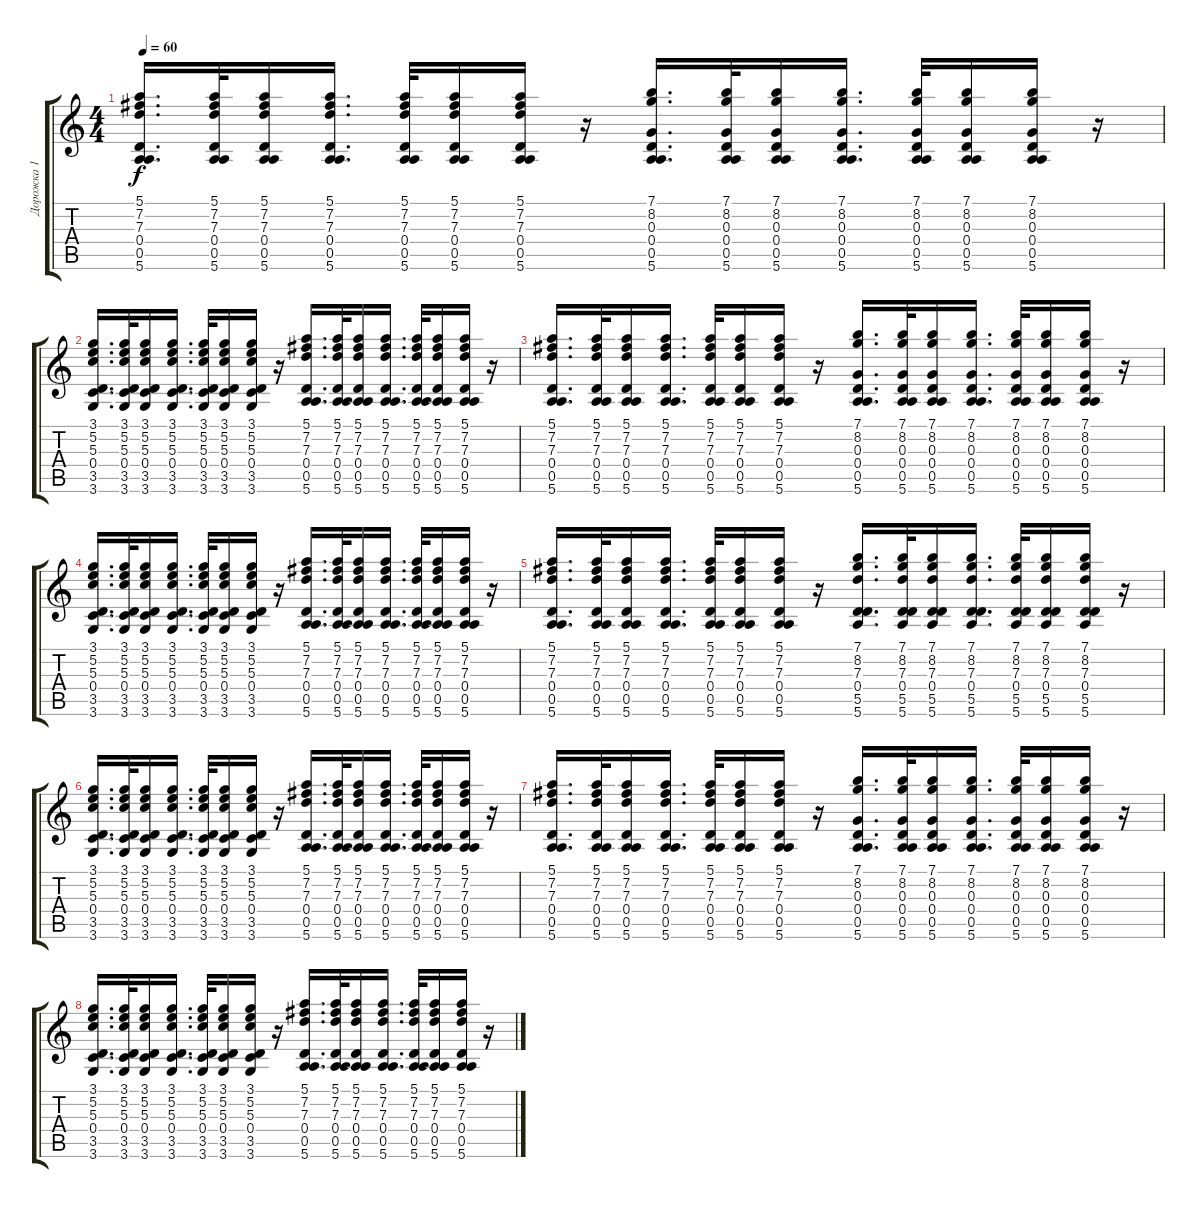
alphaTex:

\track ("Дорожка 1" "Дорожка 1") {instrument acousticguitarsteel}
\staff {score tabs}
\tuning (E4 B3 G3 D3 A2 E2) {hide}
\ts (4 4)
\tempo 60
\clef g2
\ks c
(5.1 7.2 7.3 0.4 0.5 5.6).16{d dy f} (5.1 7.2 7.3 0.4 0.5 5.6).32 (5.1 7.2 7.3 0.4 0.5 5.6).16 (5.1 7.2 7.3 0.4 0.5 5.6).16{d} (5.1 7.2 7.3 0.4 0.5 5.6).32 (5.1 7.2 7.3 0.4 0.5 5.6).16 (5.1 7.2 7.3 0.4 0.5 5.6).16 r.16 (7.1 8.2 0.3 0.4 0.5 5.6).16{d} (7.1 8.2 0.3 0.4 0.5 5.6).32 (7.1 8.2 0.3 0.4 0.5 5.6).16 (7.1 8.2 0.3 0.4 0.5 5.6).16{d} (7.1 8.2 0.3 0.4 0.5 5.6).32 (7.1 8.2 0.3 0.4 0.5 5.6).16 (7.1 8.2 0.3 0.4 0.5 5.6).16 r.16 |
(3.1 5.2 5.3 0.4 3.5 3.6).16{d} (3.1 5.2 5.3 0.4 3.5 3.6).32 (3.1 5.2 5.3 0.4 3.5 3.6).16 (3.1 5.2 5.3 0.4 3.5 3.6).16{d} (3.1 5.2 5.3 0.4 3.5 3.6).32 (3.1 5.2 5.3 0.4 3.5 3.6).16 (3.1 5.2 5.3 0.4 3.5 3.6).16 r.16 (5.1 7.2 7.3 0.4 0.5 5.6).16{d} (5.1 7.2 7.3 0.4 0.5 5.6).32 (5.1 7.2 7.3 0.4 0.5 5.6).16 (5.1 7.2 7.3 0.4 0.5 5.6).16{d} (5.1 7.2 7.3 0.4 0.5 5.6).32 (5.1 7.2 7.3 0.4 0.5 5.6).16 (5.1 7.2 7.3 0.4 0.5 5.6).16 r.16 |
(5.1 7.2 7.3 0.4 0.5 5.6).16{d} (5.1 7.2 7.3 0.4 0.5 5.6).32 (5.1 7.2 7.3 0.4 0.5 5.6).16 (5.1 7.2 7.3 0.4 0.5 5.6).16{d} (5.1 7.2 7.3 0.4 0.5 5.6).32 (5.1 7.2 7.3 0.4 0.5 5.6).16 (5.1 7.2 7.3 0.4 0.5 5.6).16 r.16 (7.1 8.2 0.3 0.4 0.5 5.6).16{d} (7.1 8.2 0.3 0.4 0.5 5.6).32 (7.1 8.2 0.3 0.4 0.5 5.6).16 (7.1 8.2 0.3 0.4 0.5 5.6).16{d} (7.1 8.2 0.3 0.4 0.5 5.6).32 (7.1 8.2 0.3 0.4 0.5 5.6).16 (7.1 8.2 0.3 0.4 0.5 5.6).16 r.16 |
(3.1 5.2 5.3 0.4 3.5 3.6).16{d} (3.1 5.2 5.3 0.4 3.5 3.6).32 (3.1 5.2 5.3 0.4 3.5 3.6).16 (3.1 5.2 5.3 0.4 3.5 3.6).16{d} (3.1 5.2 5.3 0.4 3.5 3.6).32 (3.1 5.2 5.3 0.4 3.5 3.6).16 (3.1 5.2 5.3 0.4 3.5 3.6).16 r.16 (5.1 7.2 7.3 0.4 0.5 5.6).16{d} (5.1 7.2 7.3 0.4 0.5 5.6).32 (5.1 7.2 7.3 0.4 0.5 5.6).16 (5.1 7.2 7.3 0.4 0.5 5.6).16{d} (5.1 7.2 7.3 0.4 0.5 5.6).32 (5.1 7.2 7.3 0.4 0.5 5.6).16 (5.1 7.2 7.3 0.4 0.5 5.6).16 r.16 |
(5.1 7.2 7.3 0.4 0.5 5.6).16{d} (5.1 7.2 7.3 0.4 0.5 5.6).32 (5.1 7.2 7.3 0.4 0.5 5.6).16 (5.1 7.2 7.3 0.4 0.5 5.6).16{d} (5.1 7.2 7.3 0.4 0.5 5.6).32 (5.1 7.2 7.3 0.4 0.5 5.6).16 (5.1 7.2 7.3 0.4 0.5 5.6).16 r.16 (7.1 8.2 7.3 0.4 5.5 5.6).16{d} (7.1 8.2 7.3 0.4 5.5 5.6).32 (7.1 8.2 7.3 0.4 5.5 5.6).16 (7.1 8.2 7.3 0.4 5.5 5.6).16{d} (7.1 8.2 7.3 0.4 5.5 5.6).32 (7.1 8.2 7.3 0.4 5.5 5.6).16 (7.1 8.2 7.3 0.4 5.5 5.6).16 r.16 |
(3.1 5.2 5.3 0.4 3.5 3.6).16{d} (3.1 5.2 5.3 0.4 3.5 3.6).32 (3.1 5.2 5.3 0.4 3.5 3.6).16 (3.1 5.2 5.3 0.4 3.5 3.6).16{d} (3.1 5.2 5.3 0.4 3.5 3.6).32 (3.1 5.2 5.3 0.4 3.5 3.6).16 (3.1 5.2 5.3 0.4 3.5 3.6).16 r.16 (5.1 7.2 7.3 0.4 0.5 5.6).16{d} (5.1 7.2 7.3 0.4 0.5 5.6).32 (5.1 7.2 7.3 0.4 0.5 5.6).16 (5.1 7.2 7.3 0.4 0.5 5.6).16{d} (5.1 7.2 7.3 0.4 0.5 5.6).32 (5.1 7.2 7.3 0.4 0.5 5.6).16 (5.1 7.2 7.3 0.4 0.5 5.6).16 r.16 |
(5.1 7.2 7.3 0.4 0.5 5.6).16{d} (5.1 7.2 7.3 0.4 0.5 5.6).32 (5.1 7.2 7.3 0.4 0.5 5.6).16 (5.1 7.2 7.3 0.4 0.5 5.6).16{d} (5.1 7.2 7.3 0.4 0.5 5.6).32 (5.1 7.2 7.3 0.4 0.5 5.6).16 (5.1 7.2 7.3 0.4 0.5 5.6).16 r.16 (7.1 8.2 0.3 0.4 0.5 5.6).16{d} (7.1 8.2 0.3 0.4 0.5 5.6).32 (7.1 8.2 0.3 0.4 0.5 5.6).16 (7.1 8.2 0.3 0.4 0.5 5.6).16{d} (7.1 8.2 0.3 0.4 0.5 5.6).32 (7.1 8.2 0.3 0.4 0.5 5.6).16 (7.1 8.2 0.3 0.4 0.5 5.6).16 r.16 |
(3.1 5.2 5.3 0.4 3.5 3.6).16{d} (3.1 5.2 5.3 0.4 3.5 3.6).32 (3.1 5.2 5.3 0.4 3.5 3.6).16 (3.1 5.2 5.3 0.4 3.5 3.6).16{d} (3.1 5.2 5.3 0.4 3.5 3.6).32 (3.1 5.2 5.3 0.4 3.5 3.6).16 (3.1 5.2 5.3 0.4 3.5 3.6).16 r.16 (5.1 7.2 7.3 0.4 0.5 5.6).16{d} (5.1 7.2 7.3 0.4 0.5 5.6).32 (5.1 7.2 7.3 0.4 0.5 5.6).16 (5.1 7.2 7.3 0.4 0.5 5.6).16{d} (5.1 7.2 7.3 0.4 0.5 5.6).32 (5.1 7.2 7.3 0.4 0.5 5.6).16 (5.1 7.2 7.3 0.4 0.5 5.6).16 r.16
